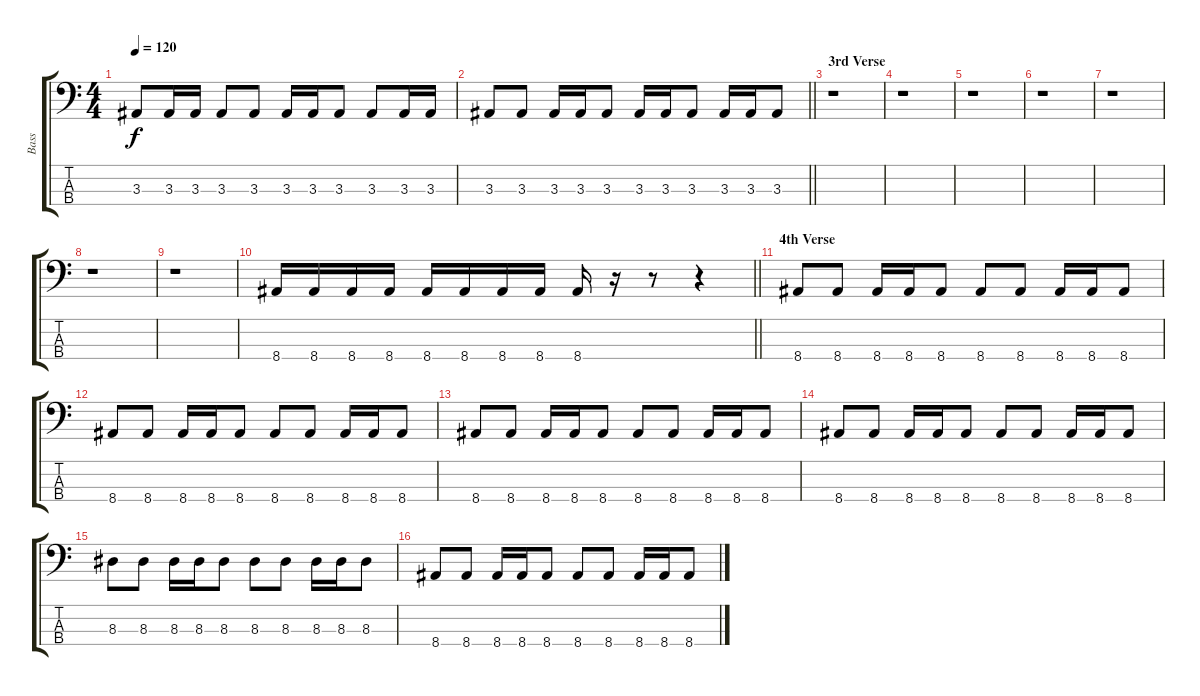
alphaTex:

\track ("Bass" "Bass") {instrument electricbassfinger}
\staff {score tabs}
\tuning (F2 C2 G1 D1) {hide}
\ts (4 4)
\tempo 120
\clef f4
\ks c
3.3.8{dy f} 3.3.16 3.3.16 3.3.8 3.3.8 3.3.16 3.3.16 3.3.8 3.3.8 3.3.16 3.3.16 |
\barLineRight lightlight
3.3.8 3.3.8 3.3.16 3.3.16 3.3.8 3.3.16 3.3.16 3.3.8 3.3.16 3.3.16 3.3.8 |
\section ("" "3rd Verse")
r.1 |
r.1 |
r.1 |
r.1 |
r.1 |
r.1 |
r.1 |
\barLineRight lightlight
8.4.16 8.4.16 8.4.16 8.4.16 8.4.16 8.4.16 8.4.16 8.4.16 8.4.16 r.16 r.8 r.4 |
\section ("" "4th Verse")
8.4.8 8.4.8 8.4.16 8.4.16 8.4.8 8.4.8 8.4.8 8.4.16 8.4.16 8.4.8 |
8.4.8 8.4.8 8.4.16 8.4.16 8.4.8 8.4.8 8.4.8 8.4.16 8.4.16 8.4.8 |
8.4.8 8.4.8 8.4.16 8.4.16 8.4.8 8.4.8 8.4.8 8.4.16 8.4.16 8.4.8 |
8.4.8 8.4.8 8.4.16 8.4.16 8.4.8 8.4.8 8.4.8 8.4.16 8.4.16 8.4.8 |
8.3.8 8.3.8 8.3.16 8.3.16 8.3.8 8.3.8 8.3.8 8.3.16 8.3.16 8.3.8 |
8.4.8 8.4.8 8.4.16 8.4.16 8.4.8 8.4.8 8.4.8 8.4.16 8.4.16 8.4.8
